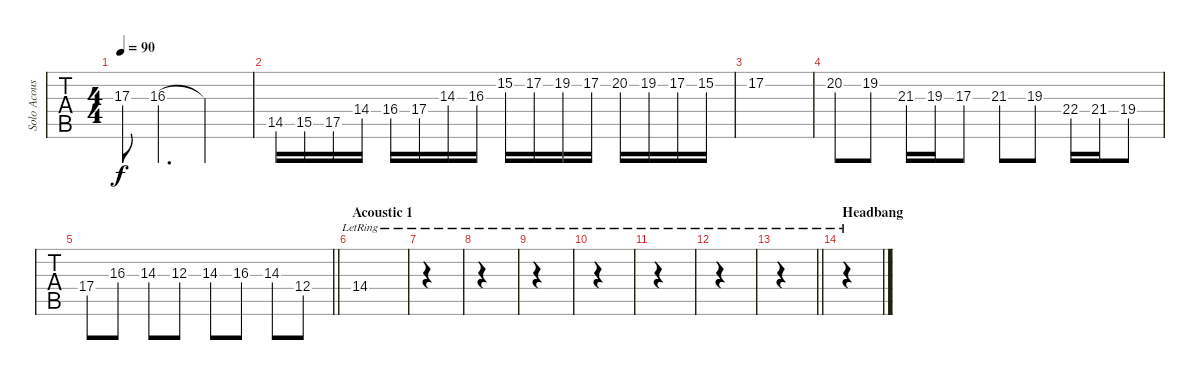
\track ("Solo Acoustic" "Solo Acous") {instrument acousticguitarsteel}
\staff {tabs}
\tuning (D4 A3 F3 C3 G2 D2) {hide}
\ts (4 4)
\tempo 90
\clef g2
\ks c
17.3.8{dy f} 16.3.4{d} 16.3{t}.2 |
14.5.16 15.5.16 17.5.16 14.4.16 16.4.16 17.4.16 14.3.16 16.3.16 15.2.16 17.2.16 19.2.16 17.2.16 20.2.16 19.2.16 17.2.16 15.2.16 |
17.2.1 |
20.2.8 19.2.8 21.3.16 19.3.16 17.3.8 21.3.8 19.3.8 22.4.16 21.4.16 19.4.8 |
\barLineRight lightlight
17.4.8 16.3.8 14.3.8 12.3.8 14.3.8 16.3.8 14.3.8 12.4.8 |
\section ("" "Acoustic 1")
14.4{lr}.1 |
|
|
|
|
|
|
\barLineRight lightlight
|
\section ("" "Headbang")
